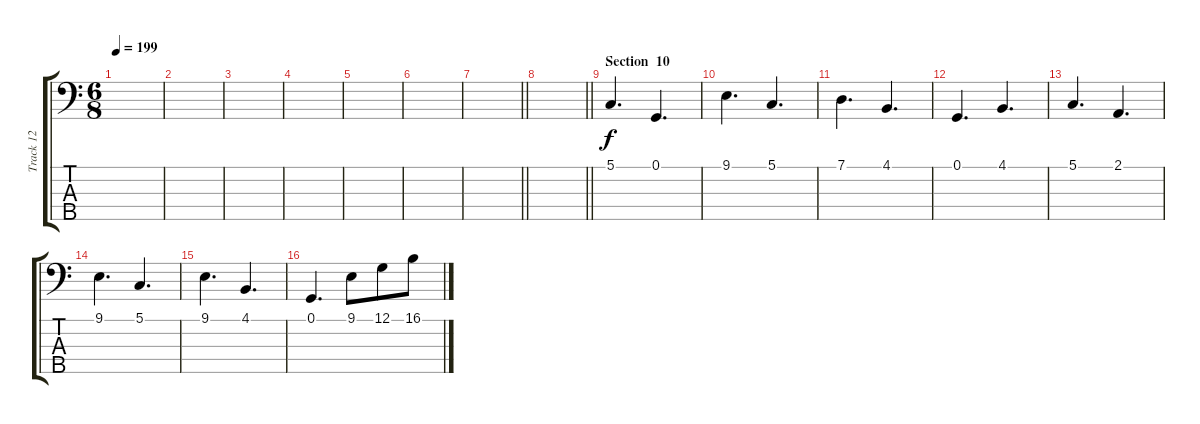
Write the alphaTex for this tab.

\track ("Track 12" "Track 12") {instrument acousticgrandpiano}
\staff {score tabs}
\tuning (G2 D2 A1 E1 B0) {hide}
\ts (6 8)
\tempo 199
\clef f4
\ks c
|
|
|
|
|
|
\barLineRight lightlight
|
\barLineRight lightlight
|
\section ("" "Section  10")
5.1.4{d} 0.1.4{d} |
9.1.4{d} 5.1.4{d} |
7.1.4{d} 4.1.4{d} |
0.1.4{d} 4.1.4{d} |
5.1.4{d} 2.1.4{d} |
9.1.4{d} 5.1.4{d} |
9.1.4{d} 4.1.4{d} |
0.1.4{d} 9.1.8 12.1.8 16.1.8
